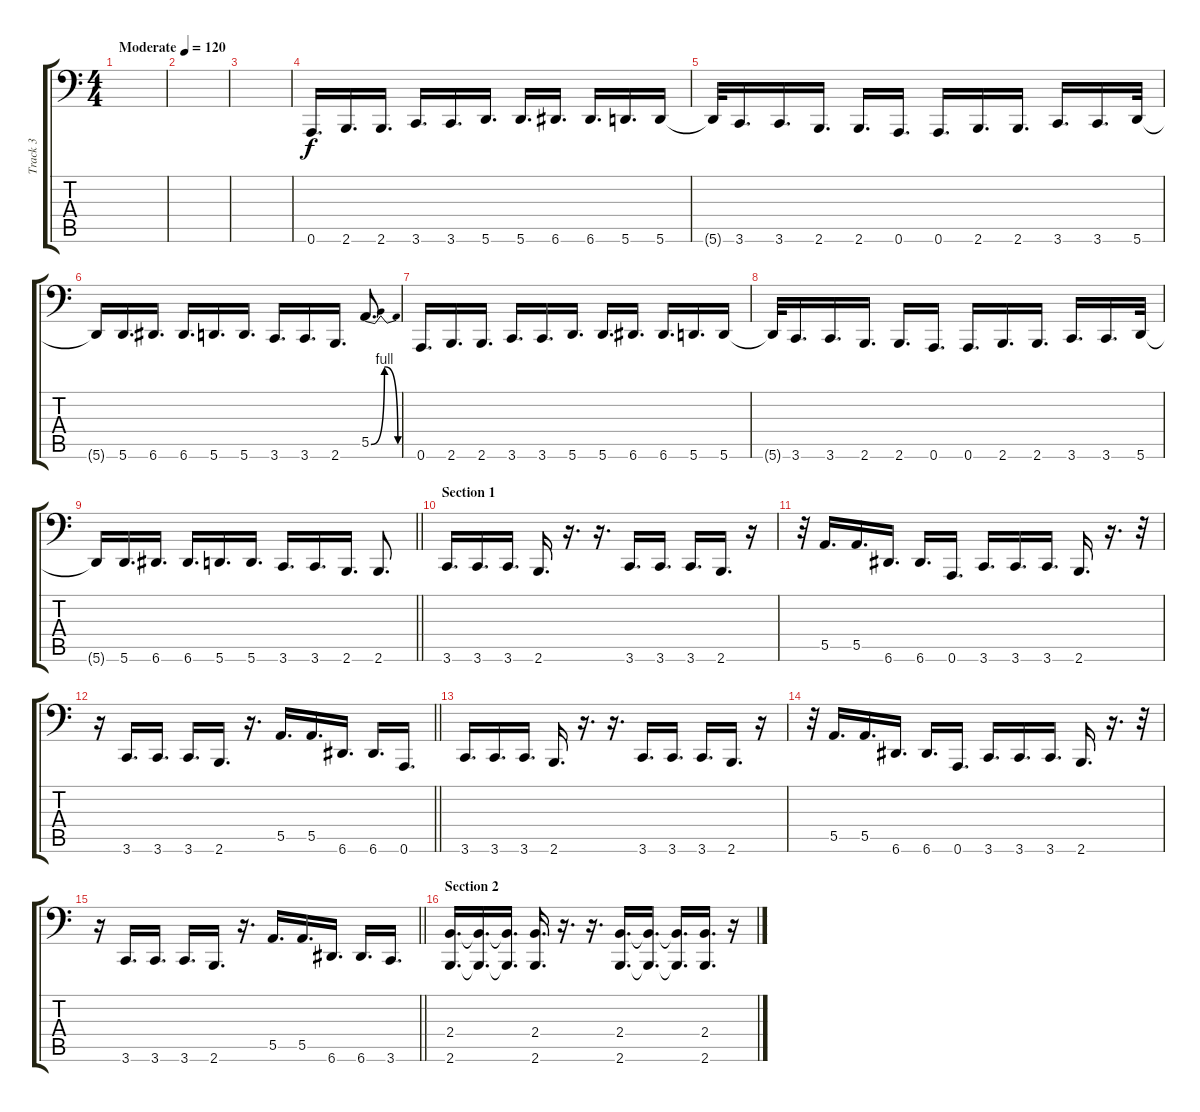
\track ("Track 3" "Track 3") {instrument electricbassfinger}
\staff {score tabs}
\tuning (B2 Gb2 D2 A1 E1 A0) {hide}
\ts (4 4)
\tempo (120 "Moderate")
\clef f4
\ks c
|
|
|
0.6.16{d} 2.6.16{d} 2.6.16{d} 3.6.16{d} 3.6.16{d} 5.6.16{d} 5.6.16{d} 6.6.16{d} 6.6.16{d} 5.6.16{d} 5.6.16 |
5.6{t}.32 3.6.16{d} 3.6.16{d} 2.6.16{d} 2.6.16{d} 0.6.16{d} 0.6.16{d} 2.6.16{d} 2.6.16{d} 3.6.16{d} 3.6.16{d} 5.6.32 |
5.6{t}.16 5.6.16{d} 6.6.16{d} 6.6.16{d} 5.6.16{d} 5.6.16{d} 3.6.16{d} 3.6.16{d} 2.6.16{d} 5.5{be (bendrelease 0 0 15 4 45 4 60 0)}.8{d} |
0.6.16{d} 2.6.16{d} 2.6.16{d} 3.6.16{d} 3.6.16{d} 5.6.16{d} 5.6.16{d} 6.6.16{d} 6.6.16{d} 5.6.16{d} 5.6.16 |
5.6{t}.32 3.6.16{d} 3.6.16{d} 2.6.16{d} 2.6.16{d} 0.6.16{d} 0.6.16{d} 2.6.16{d} 2.6.16{d} 3.6.16{d} 3.6.16{d} 5.6.32 |
\barLineRight lightlight
5.6{t}.16 5.6.16{d} 6.6.16{d} 6.6.16{d} 5.6.16{d} 5.6.16{d} 3.6.16{d} 3.6.16{d} 2.6.16{d} 2.6.8{d} |
\section ("" "Section 1")
3.6.16{d} 3.6.16{d} 3.6.16{d} 2.6.16{d} r.16{d} r.16{d} 3.6.16{d} 3.6.16{d} 3.6.16{d} 2.6.16{d} r.16 |
r.32 5.5.16{d} 5.5.16{d} 6.6.16{d} 6.6.16{d} 0.6.16{d} 3.6.16{d} 3.6.16{d} 3.6.16{d} 2.6.16{d} r.16{d} r.32 |
\barLineRight lightlight
r.16 3.6.16{d} 3.6.16{d} 3.6.16{d} 2.6.16{d} r.16{d} 5.5.16{d} 5.5.16{d} 6.6.16{d} 6.6.16{d} 0.6.16{d} |
3.6.16{d} 3.6.16{d} 3.6.16{d} 2.6.16{d} r.16{d} r.16{d} 3.6.16{d} 3.6.16{d} 3.6.16{d} 2.6.16{d} r.16 |
r.32 5.5.16{d} 5.5.16{d} 6.6.16{d} 6.6.16{d} 0.6.16{d} 3.6.16{d} 3.6.16{d} 3.6.16{d} 2.6.16{d} r.16{d} r.32 |
\barLineRight lightlight
r.16 3.6.16{d} 3.6.16{d} 3.6.16{d} 2.6.16{d} r.16{d} 5.5.16{d} 5.5.16{d} 6.6.16{d} 6.6.16{d} 3.6.16{d} |
\section ("" "Section 2")
(2.4 2.6).16{d} (2.4{t} 2.6{t}).16{d} (2.4{t} 2.6{t}).16{d} (2.4 2.6).16{d} r.16{d} r.16{d} (2.4 2.6).16{d} (2.4{t} 2.6{t}).16{d} (2.4{t} 2.6{t}).16{d} (2.4 2.6).16{d} r.16
